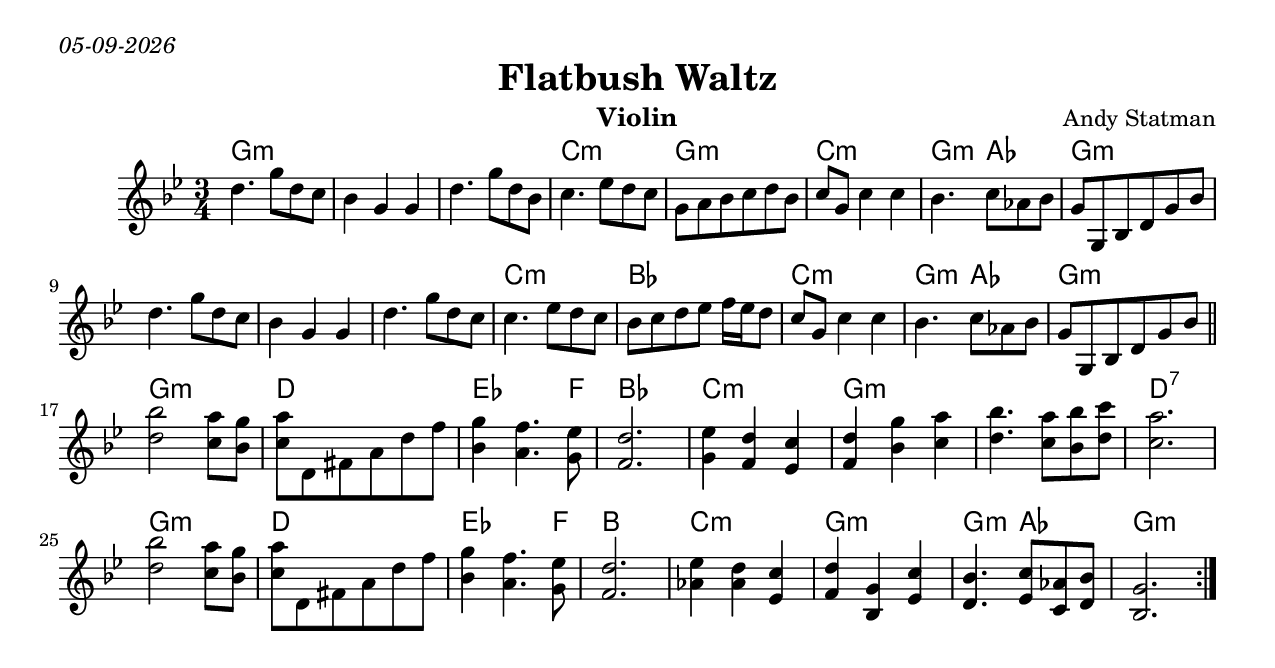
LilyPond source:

\version "2.20.0"
\include "english.ly"
\paper{
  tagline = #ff
  print-all-headers = ##t
  #(set-paper-size "letter")
}
date = #(strftime "%d-%m-%Y" (localtime (current-time)))

\markup{ \italic{ \date }  }

%\markup{ Got something to say? }

global = {
  \clef treble
  \key g \minor
  \time 3/4
  \set Score.markFormatter = #format-mark-box-alphabet
}

%#################################### Melody ########################
%melody =  \transpose c d \relative c' {  %transpose for clarinet
melody = \relative c'' {
  \global
  %\partial 16*3 a16 d f   %lead in notes

  \repeat volta 2{
   %\mark \default
   d4. g8 d c
   bf4 g g
   d'4. g8 d bf
   c4. ef8 d c

   g8 a bf c d bf
   c8 g c4 c
   %d4. g8 d c
   bf4. c8 af bf
   g8 g, bf d g bf

   d4. g8 d c
   bf4 g g
   d'4. g8 d c
   c4. ef8 d c

   bf8 c d ef f16 ef d8|
   c8 g c4 c
   bf4. c8 af bf
   g8 g, bf d g bf \bar"||"
   \break
   %   B part
   <<d2 bf'>><< a8  c,>> <<bf g'>>
   <<a8 c,>> d,fs a d f
   <<bf,4 g'>> <<a,4. f'>> <<g,8 ef'>>
   <<d2. f,>>
   % higher note 2nd
   <<ef'4 g,>><<f d'>> <<ef, c' >>
   <<f,4 d'>> <<bf g'>> <<c, a'>>
   <<{d,4. c8 bf d
      c2.
      d2 c8 bf
     }
     {bf'4. a8 bf c
      a2.
      bf2 a8 g
   }>>

   <<c,8 a'>> d,, fs a d f %maybe f #

   <<{bf,4  a4. g8
      f2.
      af4 af ef
      f4 bf, ef
      d4. ef8 c d
      bf2.
     }
     {g''4 f4. ef8
     d2.
     ef4 d c
     d4 g, c
     bf4.c8 af bf
     g2.
   }>>


  }




}
%################################# Lyrics #####################
%\addlyrics{ \set stanza = #"1. " }
%################################# Chords #######################
harmonies = \chordmode {
  g2.*3:m
  c2.:m
  g2.:m
  c2.:m
  g4.:m af4.
  g2.*4:m
  c2.:m
  bf2.
  c2.:m
  g4.:m af4.
  g2.:m
  % high part
  g2.:m
  d2.
  ef8*5 f8
  bf2.
  c2.:m
  g2.*2:m
  d2.:7
  g2.:m
  d2.
  ef8*5 f8
  b2.
  c2.:m
  g4*3:m
  g4.:m af4.:
  g2.:m
}

\score {
  <<
    \new ChordNames {
      \set chordChanges = ##f
      \harmonies
    }
    \new Staff   \melody
  >>
  \header{
    title= "Flatbush Waltz"
    subtitle=""
    composer= "Andy Statman"
    instrument = "Violin"
    arranger= ""
  }
  \midi{\tempo 4 = 120}
  \layout{indent = 1.0\cm}
}
%{
% more verses:
\markup{}
\markup {
  \fill-line {
    \hspace #0.1 % distance from left margin
    \column {
      \line { "1."
	\column {
	  ""
	}
      }
      \hspace #0.2 % vertical distance between verses
      \line { "2."
	\column {
	 ""
	}
      }
    }
    \hspace #0.1  % horiz. distance between columns
    \column {
      \line { "3."
	\column {
	  ""
	}
      }
      \hspace #0.2 % distance between verses
      \line { "4."
	\column {
	 ""
	}
      }
    }
    \hspace #0.1 % distance to right margin
  }
}

%}


%{
convert-ly (GNU LilyPond) 2.20.0  convert-ly: Processing `'...
Applying conversion: 2.19.2, 2.19.7, 2.19.11, 2.19.16, 2.19.22,
2.19.24, 2.19.28, 2.19.29, 2.19.32, 2.19.40, 2.19.46, 2.19.49,
2.19.80, 2.20.0
%}
